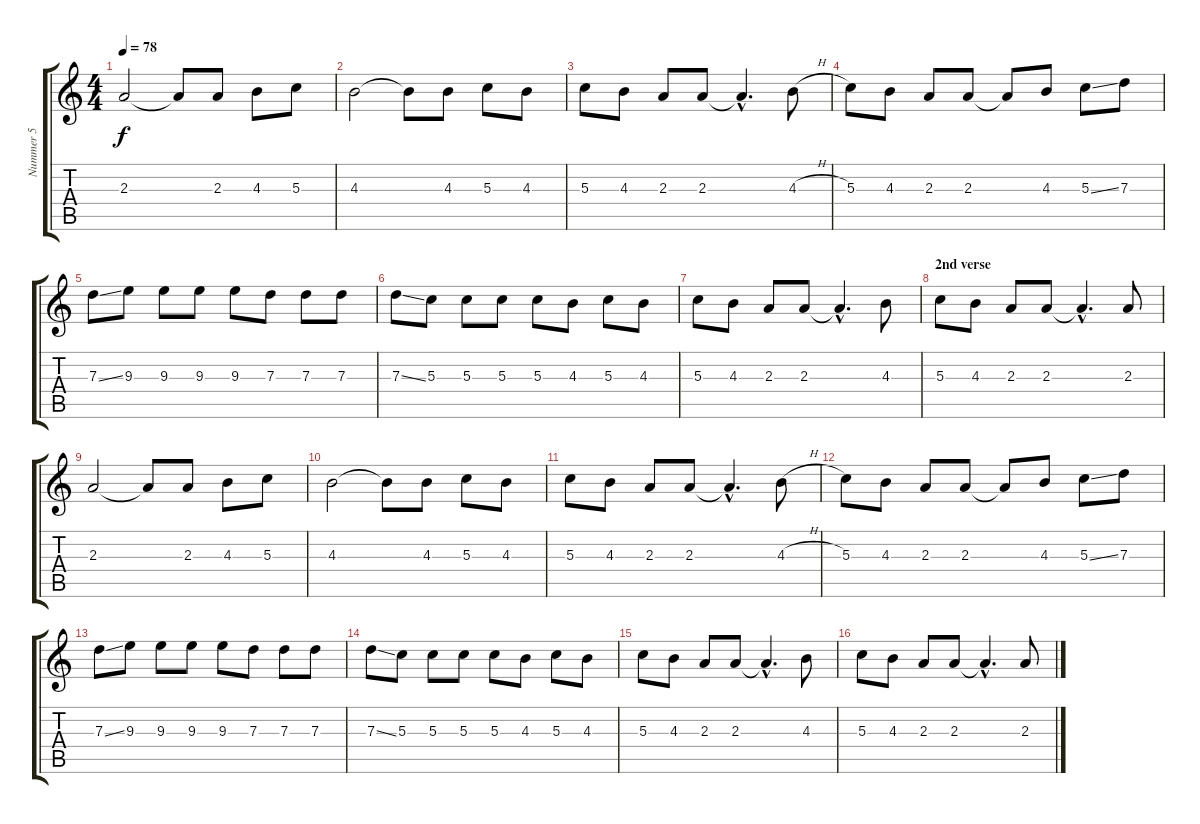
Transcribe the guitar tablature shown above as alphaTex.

\track ("Nummer 5" "Nummer 5") {instrument electricbasspick}
\staff {score tabs}
\tuning (E4 B3 G3 D3 A2 E2) {hide}
\ts (4 4)
\tempo 78
\clef g2
\ks c
2.3.2{dy f} 2.3{t}.8 2.3.8 4.3.8 5.3.8 |
4.3.2 4.3{t}.8 4.3.8 5.3.8 4.3.8 |
5.3.8 4.3.8 2.3.8 2.3.8 2.3{hac t}.4{d} 4.3{h}.8 |
5.3.8 4.3.8 2.3.8 2.3.8 2.3{t}.8 4.3.8 5.3{ss}.8 7.3.8 |
7.3{ss}.8 9.3.8 9.3.8 9.3.8 9.3.8 7.3.8 7.3.8 7.3.8 |
7.3{ss}.8 5.3.8 5.3.8 5.3.8 5.3.8 4.3.8 5.3.8 4.3.8 |
5.3.8 4.3.8 2.3.8 2.3.8 2.3{hac t}.4{d} 4.3.8 |
\section ("" "2nd verse")
5.3.8 4.3.8 2.3.8 2.3.8 2.3{hac t}.4{d} 2.3.8 |
2.3.2 2.3{t}.8 2.3.8 4.3.8 5.3.8 |
4.3.2 4.3{t}.8 4.3.8 5.3.8 4.3.8 |
5.3.8 4.3.8 2.3.8 2.3.8 2.3{hac t}.4{d} 4.3{h}.8 |
5.3.8 4.3.8 2.3.8 2.3.8 2.3{t}.8 4.3.8 5.3{ss}.8 7.3.8 |
7.3{ss}.8 9.3.8 9.3.8 9.3.8 9.3.8 7.3.8 7.3.8 7.3.8 |
7.3{ss}.8 5.3.8 5.3.8 5.3.8 5.3.8 4.3.8 5.3.8 4.3.8 |
5.3.8 4.3.8 2.3.8 2.3.8 2.3{hac t}.4{d} 4.3.8 |
5.3.8 4.3.8 2.3.8 2.3.8 2.3{hac t}.4{d} 2.3.8
